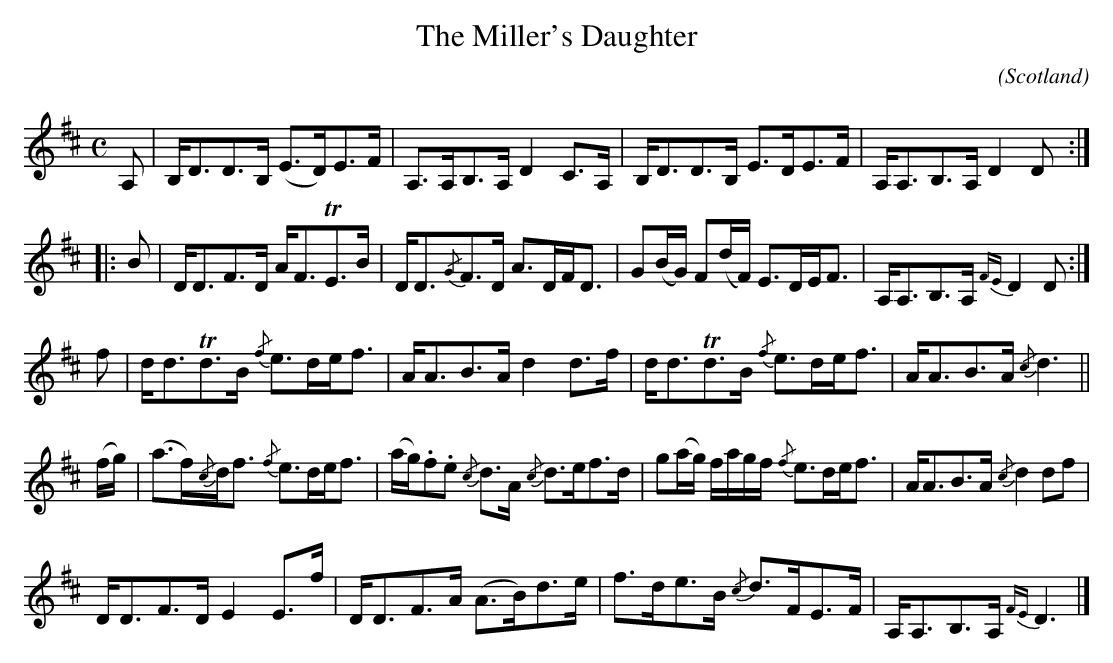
X:1
U:~=!turn!
T:The Miller's Daughter
C:
O:Scotland
M:C
L:1/8
K:D
A, | B,<DD>B, (E>D)E>F | A,>A,B,>A, D2 C>A, | B,<DD>B, E>DE>F | A,<A,B,>A, D2 D ::
B | D<DF>D A<FTE>B | D<D{/G}F>D A>DF<D | G(B/2G/2) F(d/2F/2) E>DE<F | A,<A,B,>A, {FE}D2 D :|
f | d<dTd>B {/f}e>de<f | A<AB>A d2 d>f | d<dTd>B {/f}e>de<f | A<AB>A {/c}d3 ||
(f/2g/2) | (a>f){/c}d<f {/f}e>de<f | (a/2g/2).f.e {/c}d>A {/c}d>ef>d | g(a/2g/2) f/2a/2g/2f/2 {/f}e>de<f | A<AB>A {/c}d2 df |
D<DF>D E2 E>f | D<DF>A (A>B)d>e | f>de>B {/c}d>FE>F | A,<A,B,>A, {FE}D3 |]
